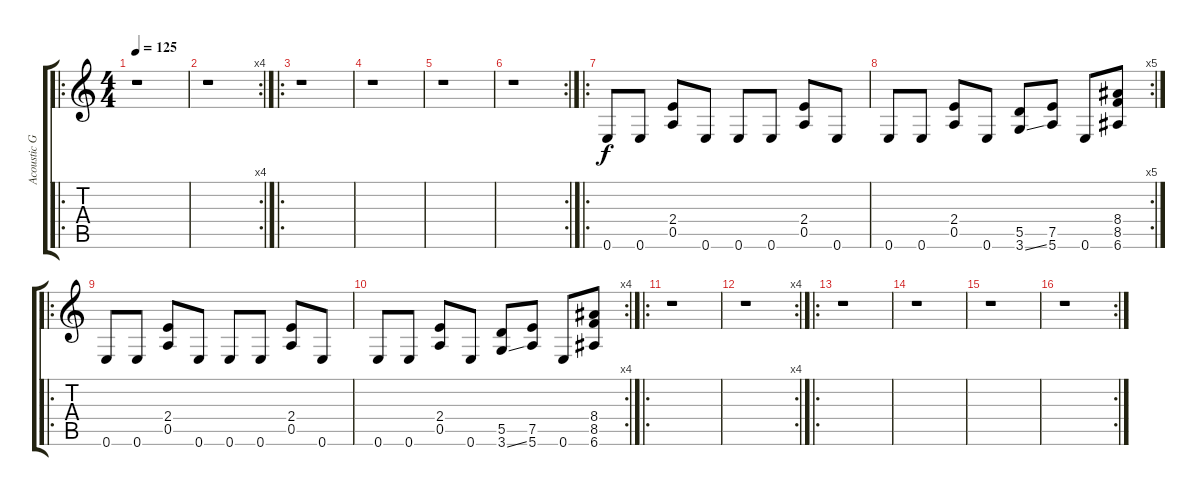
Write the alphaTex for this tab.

\track ("Acoustic Guitar" "Acoustic G") {instrument acousticguitarsteel}
\staff {score tabs}
\tuning (E4 B3 G3 D3 A2 E2) {hide}
\ro
\ts (4 4)
\tempo 125
\clef g2
\ks c
r.1{dy f} |
\rc 4
r.1 |
\ro
r.1 |
r.1 |
r.1 |
\rc 2
r.1 |
\ro
0.6.8 0.6.8 (2.4 0.5).8 0.6.8 0.6.8 0.6.8 (2.4 0.5).8 0.6.8 |
\rc 5
0.6.8 0.6.8 (2.4 0.5).8 0.6.8 (5.5 3.6{ss}).8 (7.5 5.6).8 0.6.8 (8.4 8.5 6.6).8 |
\ro
0.6.8 0.6.8 (2.4 0.5).8 0.6.8 0.6.8 0.6.8 (2.4 0.5).8 0.6.8 |
\rc 4
0.6.8 0.6.8 (2.4 0.5).8 0.6.8 (5.5 3.6{ss}).8 (7.5 5.6).8 0.6.8 (8.4 8.5 6.6).8 |
\ro
r.1 |
\rc 4
r.1 |
\ro
r.1 |
r.1 |
r.1 |
\rc 2
r.1
